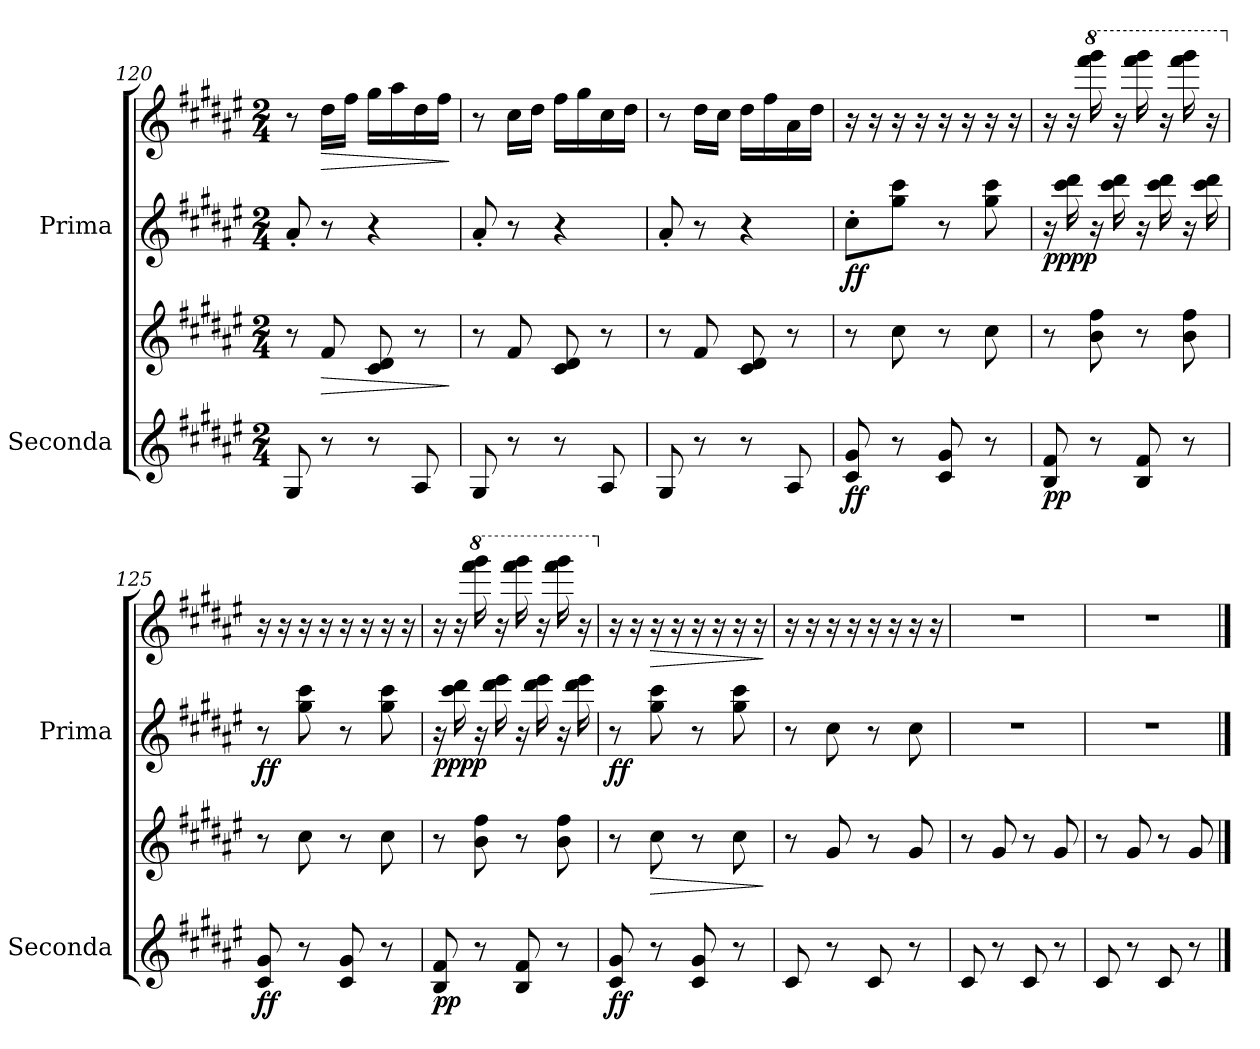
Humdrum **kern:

**kern	**kern	**dynam	**kern	**kern	**dynam
*part2	*part2	*part2	*part1	*part1	*part1
*staff4	*staff3	*staff3/4	*staff2	*staff1	*staff1/2
*I"Seconda	*	*	*I"Prima	*	*
*I'Seconda	*	*	*I'Prima	*	*
*clefG2	*clefG2	*	*clefG2	*clefG2	*
*k[f#c#g#d#a#e#]	*k[f#c#g#d#a#e#]	*	*k[f#c#g#d#a#e#]	*k[f#c#g#d#a#e#]	*
*M2/4	*M2/4	*	*M2/4	*M2/4	*
=120	=120	=120	=120	=120	=120
!	!	!LO:DY:b=2	!	!	!
!	!	!LO:DY:n=1:b	!	!	!LO:DY:b=2
!	!	!	!	!	!LO:DY:n=1:b
8G#/	8r	mf mf	8a#'/	8r	mf mf
!	!	!LO:HP:b	!	!	!LO:HP:b
8r	8f#/	>	8r	(>16dd#\LL	>
.	.	.	.	16ff#\JJ	.
8r	8c#/ 8d#/	.	4r	16gg#\LL	.
.	.	.	.	16aa#\	.
8A#/	8r	.	.	16dd#\	.
.	.	.	.	16ff#\JJ	.
.	.	]	.	.	]
!!LO:PB:g=z
=121	=121	=121	=121	=121	=121
8G#/	8r	.	8a#'/)	8r	.
8r	8f#/	.	8r	(>16cc#\LL	.
.	.	.	.	16dd#\JJ	.
8r	8c#/ 8d#/	.	4r	16ff#\LL	.
.	.	.	.	16gg#\	.
8A#/	8r	.	.	16cc#\	.
.	.	.	.	16dd#\JJ	.
=122	=122	=122	=122	=122	=122
8G#/	8r	.	8a#'/)	8r	.
8r	8f#/	.	8r	(>16dd#\LL	.
.	.	.	.	16cc#\JJ	.
8r	8c#/ 8d#/	.	4r	16dd#\LL	.
.	.	.	.	16ff#\	.
8A#/	8r	.	.	16a#\	.
.	.	.	.	16dd#\JJ	.
=123	=123	=123	=123	=123	=123
!	!	!LO:DY:b=2	!	!	!
!	!	!LO:DY:n=1:b	!	!	!LO:DY:b=2
!	!	!	!	!	!LO:DY:n=1:b
8c#/ 8g#/	8r	f f	8cc#'\L)	16r	f f
.	.	.	.	16r	.
8r	8cc#\	.	8gg#\ 8ccc#\J	16r	.
.	.	.	.	16r	.
8c#/ 8g#/	8r	.	8r	16r	.
.	.	.	.	16r	.
8r	8cc#\	.	8gg#\ 8ccc#\	16r	.
.	.	.	.	16r	.
=124	=124	=124	=124	=124	=124
!	!	!LO:DY:b=2	!	!	!
!	!	!LO:DY:n=1:b	!	!	!LO:DY:b=2
!	!	!	!	!	!LO:DY:n=1:b
8B/ 8f#/	8r	p p	16r	16r	pp pp
.	.	.	16ccc#\ 16ddd#\	16r	.
*	*	*	*	*8va	*
8r	8b\ 8ff#\	.	16r	16ffff#\ 16gggg#\	.
.	.	.	16ccc#\ 16ddd#\	16r	.
8B/ 8f#/	8r	.	16r	16ffff#\ 16gggg#\	.
.	.	.	16ccc#\ 16ddd#\	16r	.
8r	8b\ 8ff#\	.	16r	16ffff#\ 16gggg#\	.
.	.	.	16ccc#\ 16ddd#\	16r	.
=125	=125	=125	=125	=125	=125
*	*	*	*	*X8va	*
!	!	!LO:DY:b=2	!	!	!
!	!	!LO:DY:n=1:b	!	!	!LO:DY:b=2
!	!	!	!	!	!LO:DY:n=1:b
8c#/ 8g#/	8r	f f	8r	16r	f f
.	.	.	.	16r	.
8r	8cc#\	.	8gg#\ 8ccc#\	16r	.
.	.	.	.	16r	.
8c#/ 8g#/	8r	.	8r	16r	.
.	.	.	.	16r	.
8r	8cc#\	.	8gg#\ 8ccc#\	16r	.
.	.	.	.	16r	.
!!LO:LB:g=z
=126	=126	=126	=126	=126	=126
!	!	!LO:DY:b=2	!	!	!
!	!	!LO:DY:n=1:b	!	!	!LO:DY:b=2
!	!	!	!	!	!LO:DY:n=1:b
8B/ 8f#/	8r	p p	16r	16r	pp pp
.	.	.	16ccc#\ 16ddd#\	16r	.
*	*	*	*	*8va	*
8r	8b\ 8ff#\	.	16r	16ffff#\ 16gggg#\	.
.	.	.	16ddd#\ 16eee#\	16r	.
8B/ 8f#/	8r	.	16r	16ffff#\ 16gggg#\	.
.	.	.	16ddd#\ 16eee#\	16r	.
8r	8b\ 8ff#\	.	16r	16ffff#\ 16gggg#\	.
.	.	.	16ddd#\ 16eee#\	16r	.
=127	=127	=127	=127	=127	=127
*	*	*	*	*X8va	*
!	!	!LO:DY:b=2	!	!	!
!	!	!LO:DY:n=1:b	!	!	!LO:DY:b=2
!	!	!	!	!	!LO:DY:n=1:b
8c#/ 8g#/	8r	f f	8r	16r	f f
.	.	.	.	16r	.
!	!	!LO:HP:b	!	!	!LO:HP:b
8r	8cc#\	>	8gg#\ 8ccc#\	16r	>
.	.	.	.	16r	.
8c#/ 8g#/	8r	.	8r	16r	.
.	.	.	.	16r	.
8r	8cc#\	.	8gg#\ 8ccc#\	16r	.
.	.	.	.	16r	.
.	.	]	.	.	]
=128	=128	=128	=128	=128	=128
8c#/	8r	.	8r	16r	.
.	.	.	.	16r	.
8r	8g#/	.	8cc#\	16r	.
.	.	.	.	16r	.
8c#/	8r	.	8r	16r	.
.	.	.	.	16r	.
8r	8g#/	.	8cc#\	16r	.
.	.	.	.	16r	.
=129	=129	=129	=129	=129	=129
8c#/	8r	.	2r	2r	.
8r	8g#/	.	.	.	.
8c#/	8r	.	.	.	.
8r	8g#/	.	.	.	.
=130	=130	=130	=130	=130	=130
8c#/	8r	.	2r	2r	.
8r	8g#/	.	.	.	.
8c#/	8r	.	.	.	.
8r	8g#/	.	.	.	.
==	==	==	==	==	==
*-	*-	*-	*-	*-	*-
